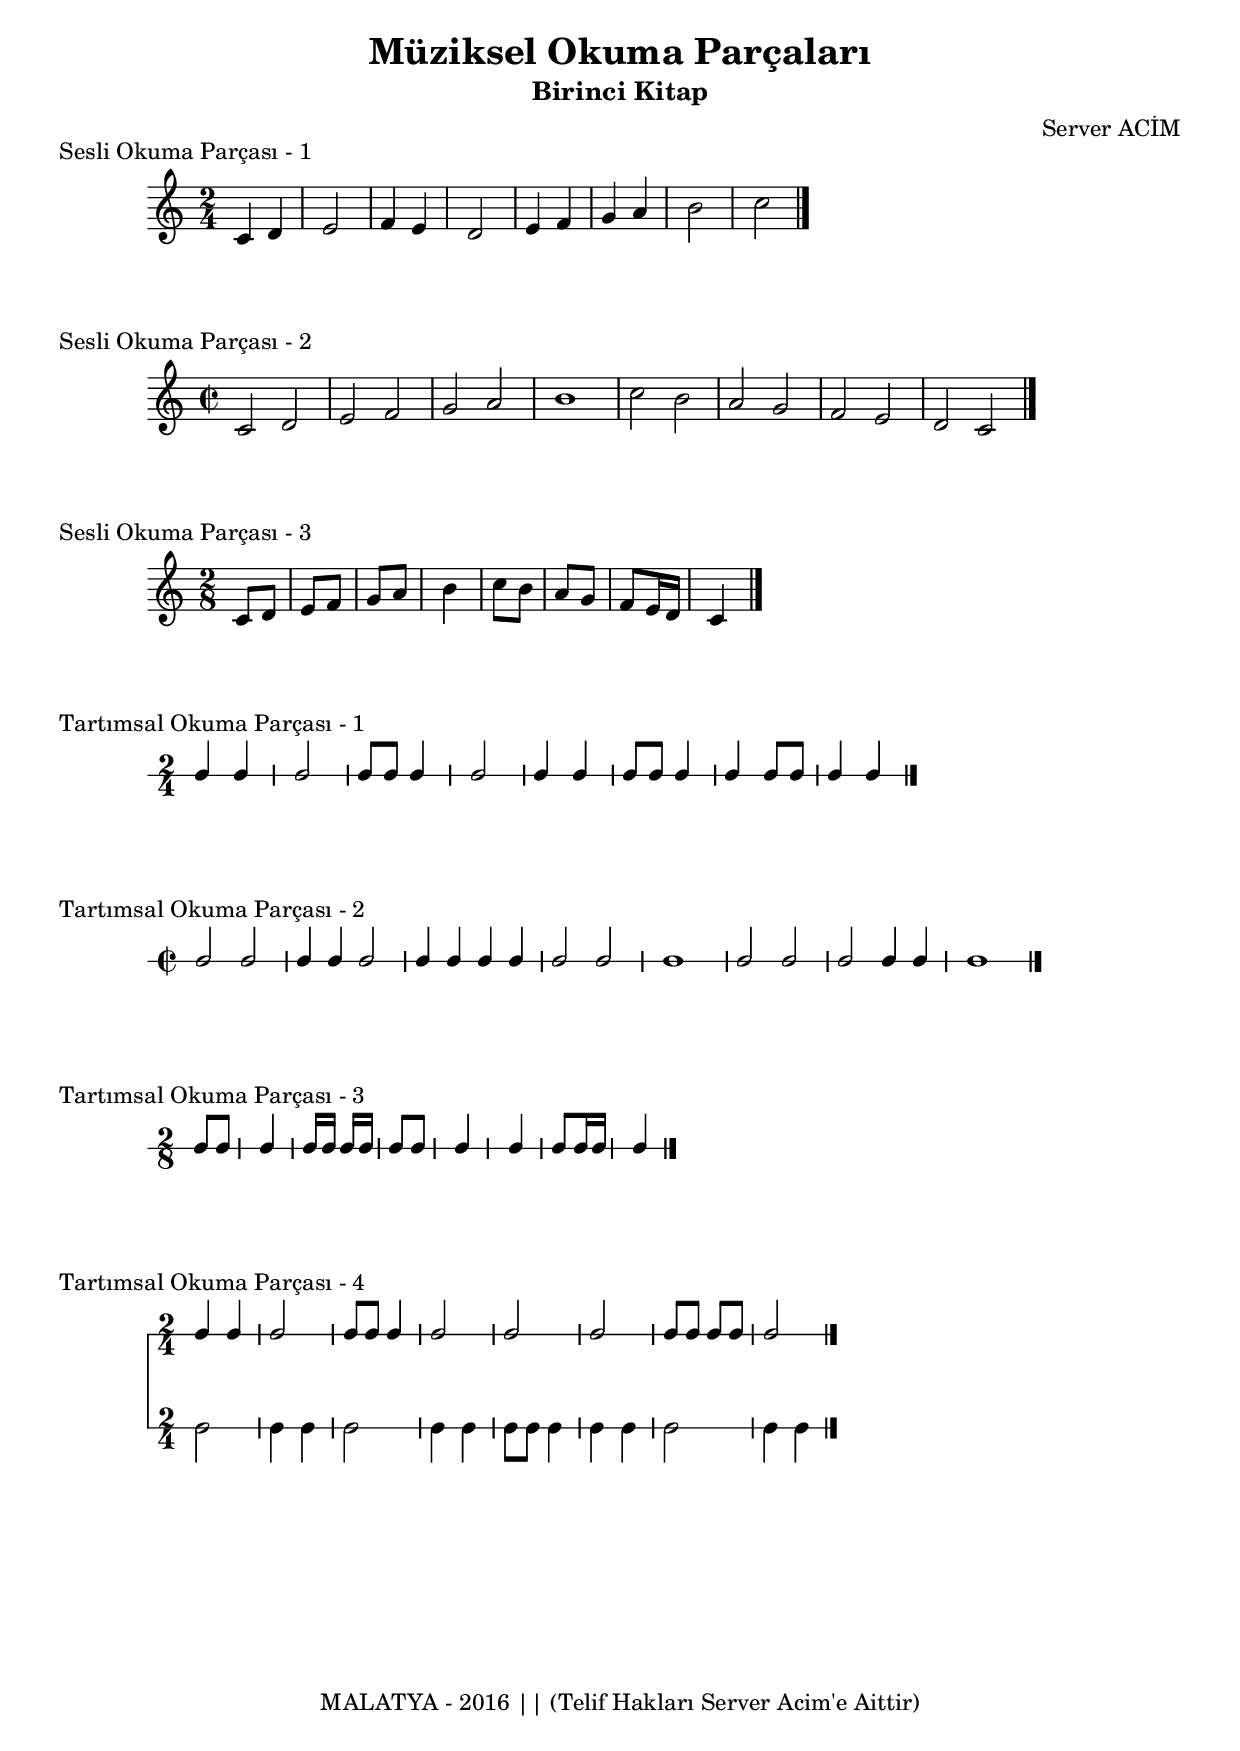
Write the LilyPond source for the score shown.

\version "2.18.2"

\header {
  title = "Müziksel Okuma Parçaları"
  subtitle = "Birinci Kitap"
  composer = "Server ACİM"  
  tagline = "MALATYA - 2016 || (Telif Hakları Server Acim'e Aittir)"
}
\score {
  \relative c' {

\time 2/4
  c4 d | e2 | f4 e | d2 |
  e4 f | g a | b2 | c |
  \bar "|."

}

  \header { piece = "Sesli Okuma Parçası - 1" }
}

% PARÇA 2

\score {
  \relative c' {

\time 2/2

  c2 d | e f | g a | b1 |
  c2 b | a g | f e | d c |
  
  \bar "|."
  

}

  \header { piece = "Sesli Okuma Parçası - 2" }
}

% PARÇA 3

\score {
  \relative c' {

\time 2/8

  c8[ d] | e[ f] | g[ a] | b4 |
  c8[ b] | a[ g] | f[ e16 d] | c4 |
  
  \bar "|."

}

  \header { piece = "Sesli Okuma Parçası - 3" }
}

% PARÇA 4 - Tartım 1

\score {
  

\relative c' {
\new RhythmicStaff
\time 2/4

  c4 c | c2 | c8 c c4 | c2 |
  c4 c | c8 c c4 | c4 c8 c | c4 c |  
  
  \bar "|."

}

  \header { piece = "Tartımsal Okuma Parçası - 1" }
}

% PARÇA 5 - Tartım 2

\score {
  
\relative c' {
\new RhythmicStaff
\time 2/2

  c2 c | c4 c c2 | c4 c c c | c2 c |
  c1 | c2 c | c2 c4 c | c1 | 
  
  \bar "|."

}

  \header { piece = "Tartımsal Okuma Parçası - 2" }
}

% PARÇA 6 - Tartım 3

\score {
  
\relative c' {
\new RhythmicStaff
\time 2/8

  c8[ c] | c4 | c16[ c] c[ c] | c8[ c] |
  c4 | c | c8[ c16 c] | c4 |
  
  \bar "|."

}

  \header { piece = "Tartımsal Okuma Parçası - 3" }
}

% PARÇA 7 - Tartım 4

\score {
  <<
\relative c' {
  
 
\new RhythmicStaff
\time 2/4

  c4 c | c2 | c8 c c4 | c2 | c2 | c | c8 c c c | c2 |
 
  \bar "|."
  
}  


\relative c' {
 \new RhythmicStaff
 \time 2/4
  \stemDown
  
  c2 | c4 c | c2 | c4 c | c8 c c4 | c4 c | c2 | c4 c |

\bar "|."
}

  >>

  \header { piece = "Tartımsal Okuma Parçası - 4" }
}










%\bookpart {
 % \header {
  %  title = "Müziksel Okuma Parçaları - I"
   % composer = "Server ACİM"
    %subtitle = "Sesli Okuma Parçası - 1"
  %}
  %\score { \include "parca1.ly" }
 
%}

%\bookpart {
%  \header {
%    subtitle = "Sesli Okuma Parçası - 2"
%  }
%  \score { \include "parca2.ly" }
  
%}

%\bookpart {
%  \header {
%    subtitle = "Sesli Okuma Parçası - 3"
%  }
%  \score { \include "parca3.ly" }
  
%}